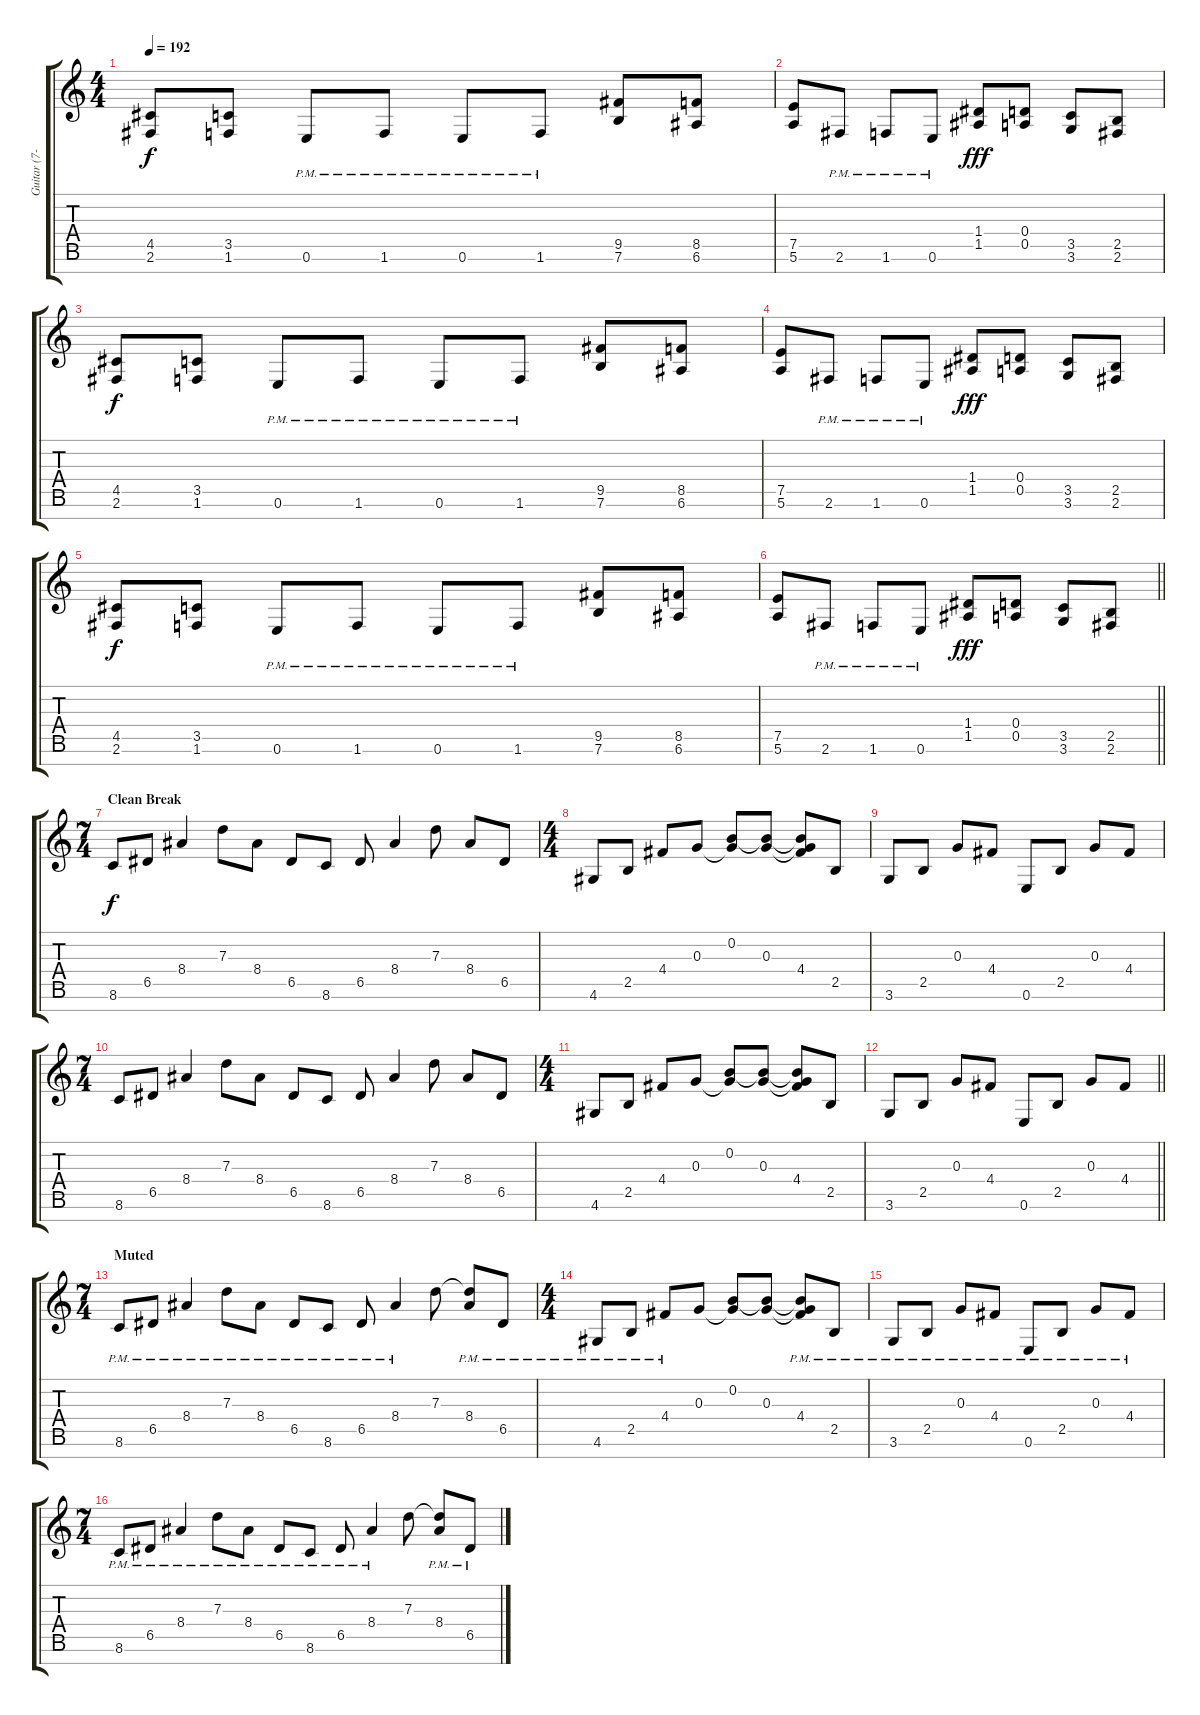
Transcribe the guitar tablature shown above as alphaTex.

\track ("Guitar (7-string)" "Guitar (7-") {instrument distortionguitar}
\staff {score tabs}
\tuning (E4 B3 G3 D3 A2 E2 B1) {hide}
\ts (4 4)
\tempo 192
\clef g2
\ks c
(4.5 2.6).8{dy f} (3.5 1.6).8 0.6{pm}.8 1.6{pm}.8 0.6{pm}.8 1.6{pm}.8 (9.5 7.6).8 (8.5 6.6).8 |
(7.5 5.6).8 2.6{pm}.8 1.6{pm}.8 0.6{pm}.8 (1.4 1.5).8{dy fff} (0.4 0.5).8 (3.5 3.6).8 (2.5 2.6).8 |
(4.5 2.6).8{dy f} (3.5 1.6).8 0.6{pm}.8 1.6{pm}.8 0.6{pm}.8 1.6{pm}.8 (9.5 7.6).8 (8.5 6.6).8 |
(7.5 5.6).8 2.6{pm}.8 1.6{pm}.8 0.6{pm}.8 (1.4 1.5).8{dy fff} (0.4 0.5).8 (3.5 3.6).8 (2.5 2.6).8 |
(4.5 2.6).8{dy f} (3.5 1.6).8 0.6{pm}.8 1.6{pm}.8 0.6{pm}.8 1.6{pm}.8 (9.5 7.6).8 (8.5 6.6).8 |
\barLineRight lightlight
(7.5 5.6).8 2.6{pm}.8 1.6{pm}.8 0.6{pm}.8 (1.4 1.5).8{dy fff} (0.4 0.5).8 (3.5 3.6).8 (2.5 2.6).8 |
\ts (7 4)
\section ("" "Clean Break")
8.6.8{dy f} 6.5.8 8.4.4 7.3.8 8.4.8 6.5.8 8.6.8 6.5.8 8.4.4 7.3.8 8.4.8 6.5.8 |
\ts (4 4)
4.6.8 2.5.8 4.4.8 0.3.8 (0.2 0.3{t}).8 (0.2{t} 0.3).8 (0.2{t} 0.3{t} 4.4).8 2.5.8 |
3.6.8 2.5.8 0.3.8 4.4.8 0.6.8 2.5.8 0.3.8 4.4.8 |
\ts (7 4)
8.6.8 6.5.8 8.4.4 7.3.8 8.4.8 6.5.8 8.6.8 6.5.8 8.4.4 7.3.8 8.4.8 6.5.8 |
\ts (4 4)
4.6.8 2.5.8 4.4.8 0.3.8 (0.2 0.3{t}).8 (0.2{t} 0.3).8 (0.2{t} 0.3{t} 4.4).8 2.5.8 |
\barLineRight lightlight
3.6.8 2.5.8 0.3.8 4.4.8 0.6.8 2.5.8 0.3.8 4.4.8 |
\ts (7 4)
\section ("" "Muted")
8.6{pm}.8 6.5{pm}.8 8.4{pm}.4 7.3{pm}.8 8.4{pm}.8 6.5{pm}.8 8.6{pm}.8 6.5{pm}.8 8.4{pm}.4 7.3.8 (7.3{t} 8.4{pm}).8 6.5{pm}.8 |
\ts (4 4)
4.6{pm}.8 2.5{pm}.8 4.4{pm}.8 0.3.8 (0.2 0.3{t}).8 (0.2{t} 0.3).8 (0.2{t} 0.3{t} 4.4{pm}).8 2.5{pm}.8 |
3.6{pm}.8 2.5{pm}.8 0.3{pm}.8 4.4{pm}.8 0.6{pm}.8 2.5{pm}.8 0.3{pm}.8 4.4{pm}.8 |
\ts (7 4)
8.6{pm}.8 6.5{pm}.8 8.4{pm}.4 7.3{pm}.8 8.4{pm}.8 6.5{pm}.8 8.6{pm}.8 6.5{pm}.8 8.4{pm}.4 7.3.8 (7.3{t} 8.4{pm}).8 6.5{pm}.8
